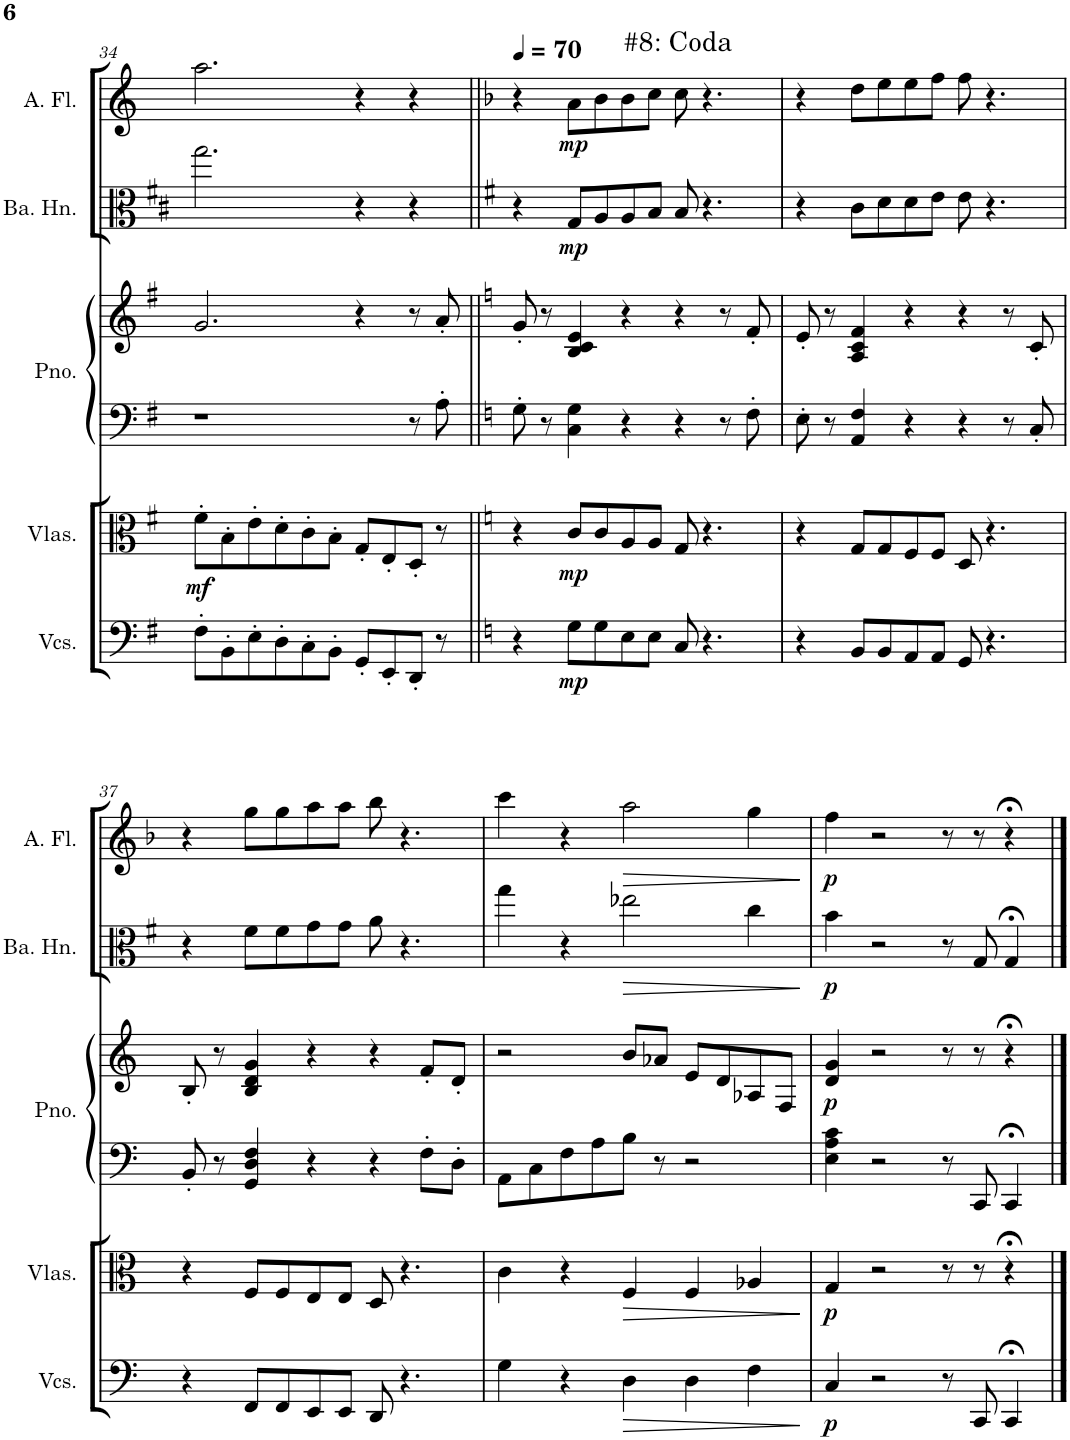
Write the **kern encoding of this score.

**kern	**dynam	**kern	**dynam	**kern	**kern	**dynam	**kern	**dynam	**kern	**dynam
*part5	*part5	*part4	*part4	*part3	*part3	*part3	*part2	*part2	*part1	*part1
*staff6	*staff6	*staff5	*staff5	*staff4	*staff3	*staff3/4	*staff2	*staff2	*staff1	*staff1
*I"Violoncellos	*	*I"Violas	*	*I"Piano	*	*	*I"Basset Horn	*	*I"Alto Flute	*
*I'Vcs.	*	*I'Vlas.	*	*I'Pno.	*	*	*I'Ba. Hn.	*	*I'A. Fl.	*
!!LO:PB:g=z
*clefF4	*	*clefC3	*	*clefF4	*clefG2	*	*clefC3	*	*clefG2	*
*	*	*	*	*	*	*	*Trd4c7	*	*Trd3c5	*
*k[f#]	*	*k[f#]	*	*k[f#]	*k[f#]	*	*k[f#c#]	*	*k[]	*
*M5/4	*	*M5/4	*	*M5/4	*M5/4	*	*M5/4	*	*M5/4	*
=34	=34	=34	=34	=34	=34	=34	=34	=34	=34	=34
!	!	!	!LO:DY:b	!	!	!	!	!	!	!
8F#'\L	.	8f#'\L	mf	1r	2.g/	.	2.gg\	.	2.aa\	.
8BB'\	.	8B'\	.	.	.	.	.	.	.	.
8E'\	.	8e'\	.	.	.	.	.	.	.	.
8D'\	.	8d'\	.	.	.	.	.	.	.	.
8C'\	.	8c'\	.	.	.	.	.	.	.	.
8BB'\J	.	8B'\J	.	.	.	.	.	.	.	.
8GG'/L	.	8G'/L	.	.	4r	.	4r	.	4r	.
8EE'/	.	8E'/	.	.	.	.	.	.	.	.
8DD'/J	.	8D'/J	.	8r	8r	.	4r	.	4r	.
8r	.	8r	.	8A'\	8a'/	.	.	.	.	.
=35||	=35||	=35||	=35||	=35||	=35||	=35||	=35||	=35||	=35||	=35||
*k[]	*	*k[]	*	*k[]	*k[]	*	*k[f#]	*	*k[b-]	*
*	*	*	*	*	*	*	*	*	*MM70	*
4r	.	4r	.	8G'\	8g'/	.	4r	.	4r	.
.	.	.	.	8r	8r	.	.	.	.	.
!	!LO:DY:b	!	!LO:DY:b	!	!	!	!	!LO:DY:b	!	!LO:DY:b
8G\L	mp	8c/L	mp	4C\ 4G\	4B/ 4c/ 4e/	.	8G/L	mp	8a\L	mp
8G\	.	8c/	.	.	.	.	8A/	.	8b-\	.
!	!	!	!	!	!	!	!	!	!LO:TX:a:t=#8&colon; Coda	!
8E\	.	8A/	.	4r	4r	.	8A/	.	8b-\	.
8E\J	.	8A/J	.	.	.	.	8B/J	.	8cc\J	.
8C/	.	8G/	.	4r	4r	.	8B/	.	8cc\	.
4.r	.	4.r	.	.	.	.	4.r	.	4.r	.
.	.	.	.	8r	8r	.	.	.	.	.
.	.	.	.	8F'\	8f'/	.	.	.	.	.
=36	=36	=36	=36	=36	=36	=36	=36	=36	=36	=36
4r	.	4r	.	8E'\	8e'/	.	4r	.	4r	.
.	.	.	.	8r	8r	.	.	.	.	.
8BB/L	.	8G/L	.	4AA/ 4F/	4A/ 4c/ 4f/	.	8c\L	.	8dd\L	.
8BB/	.	8G/	.	.	.	.	8d\	.	8ee\	.
8AA/	.	8F/	.	4r	4r	.	8d\	.	8ee\	.
8AA/J	.	8F/J	.	.	.	.	8e\J	.	8ff\J	.
8GG/	.	8D/	.	4r	4r	.	8e\	.	8ff\	.
4.r	.	4.r	.	.	.	.	4.r	.	4.r	.
.	.	.	.	8r	8r	.	.	.	.	.
.	.	.	.	8C'/	8c'/	.	.	.	.	.
!!LO:LB:g=z
=37	=37	=37	=37	=37	=37	=37	=37	=37	=37	=37
4r	.	4r	.	8BB'/	8B'/	.	4r	.	4r	.
.	.	.	.	8r	8r	.	.	.	.	.
8FF/L	.	8F/L	.	4GG/ 4D/ 4F/	4B/ 4d/ 4g/	.	8f#\L	.	8gg\L	.
8FF/	.	8F/	.	.	.	.	8f#\	.	8gg\	.
8EE/	.	8E/	.	4r	4r	.	8g\	.	8aa\	.
8EE/J	.	8E/J	.	.	.	.	8g\J	.	8aa\J	.
8DD/	.	8D/	.	4r	4r	.	8a\	.	8bb-\	.
4.r	.	4.r	.	.	.	.	4.r	.	4.r	.
.	.	.	.	8F'\L	8f'/L	.	.	.	.	.
.	.	.	.	8D'\J	8d'/J	.	.	.	.	.
=38	=38	=38	=38	=38	=38	=38	=38	=38	=38	=38
4G\	.	4c\	.	8AA\L	2r	.	4gg\	.	4ccc\	.
.	.	.	.	8C\	.	.	.	.	.	.
4r	.	4r	.	8F\	.	.	4r	.	4r	.
.	.	.	.	8A\	.	.	.	.	.	.
!	!LO:HP:b	!	!LO:HP:b	!	!	!	!	!LO:HP:b	!	!LO:HP:b
4D\	>	4F/	>	8B\J	8b/L	.	2ee-X\	>	2aa\	>
.	.	.	.	8r	8a-X/J	.	.	.	.	.
4D\	.	4F/	.	2r	8e/L	.	.	.	.	.
.	.	.	.	.	8d/	.	.	.	.	.
4F\	.	4A-X/	.	.	8A-X/	.	4cc\	.	4gg\	.
.	.	.	.	.	8F/J	.	.	.	.	.
.	]	.	]	.	.	.	.	]	.	]
=39	=39	=39	=39	=39	=39	=39	=39	=39	=39	=39
!	!LO:DY:b	!	!LO:DY:b	!	!	!LO:DY:b	!	!LO:DY:b	!	!LO:DY:b
4C/	p	4G/	p	4E\ 4A\ 4c\	4d/ 4g/	p	4b\	p	4ff\	p
2r	.	2r	.	2r	2r	.	2r	.	2r	.
8r	.	8r	.	8r	8r	.	8r	.	8r	.
8CC/	.	8r	.	8CC/	8r	.	8G/	.	8r	.
4CC;</	.	4r;<	.	4CC;</	4r;<	.	4G;</	.	4r;<	.
==	==	==	==	==	==	==	==	==	==	==
*-	*-	*-	*-	*-	*-	*-	*-	*-	*-	*-
